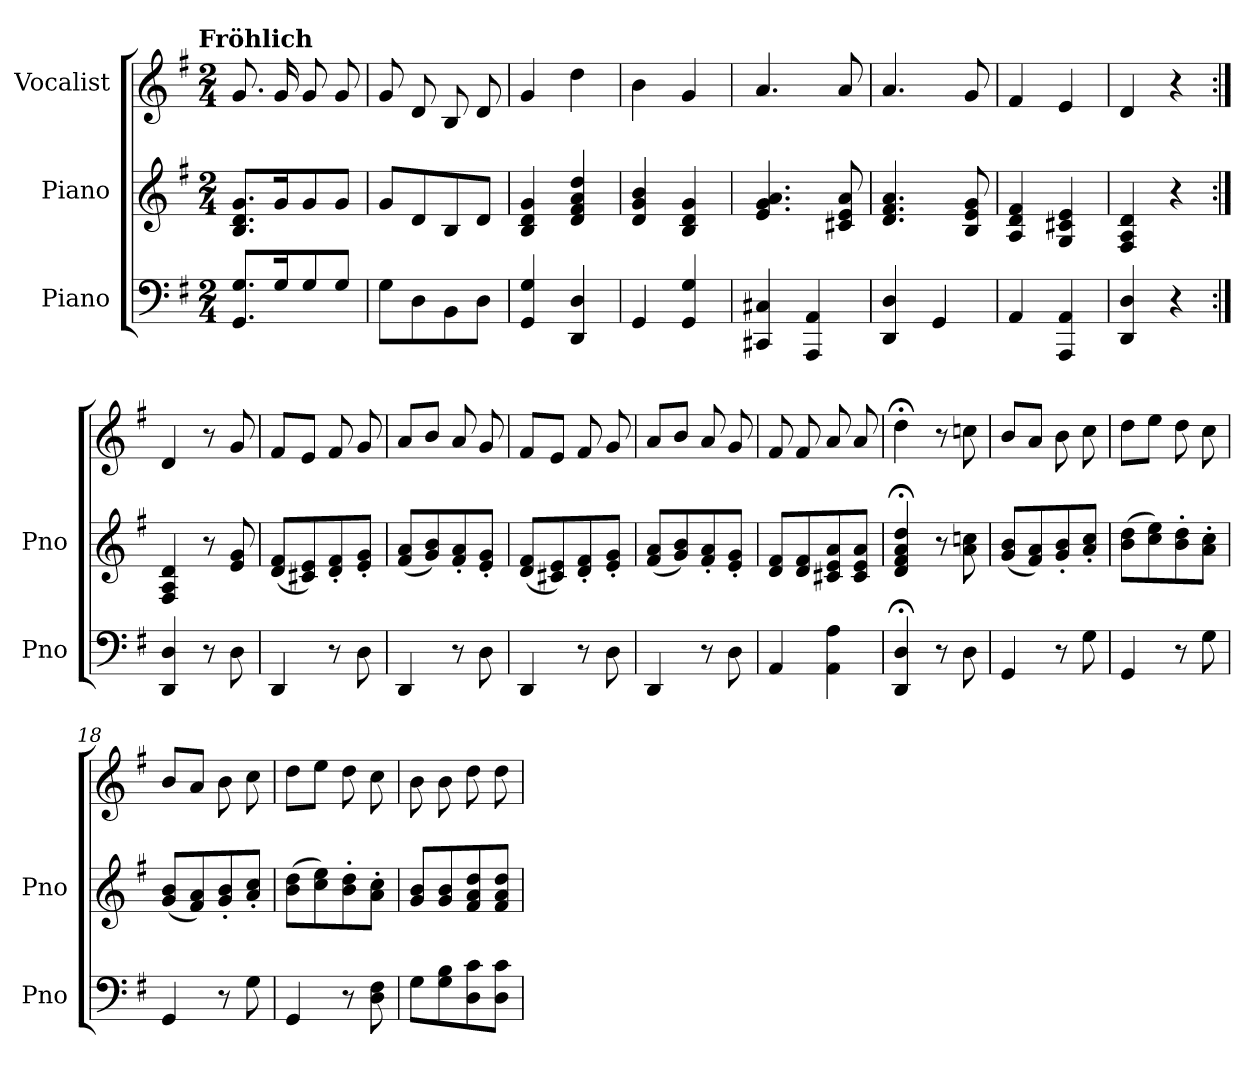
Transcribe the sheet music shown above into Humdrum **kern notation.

**kern	**kern	**kern
*part3	*part2	*part1
*staff3	*staff2	*staff1
*I"Piano	*I"Piano	*I"Vocalist
*I'Pno	*I'Pno	*
*clefF4	*clefG2	*clefG2
*k[f#]	*k[f#]	*k[f#]
*G:	*G:	*G:
!!LO:TX:omd:t=Fröhlich
*M2/4	*M2/4	*M2/4
*MM120	*MM120	*MM120
=1	=1	=1
8.GG 8.GL	8.B 8.d 8.gL	8.g
16GK	16gK	16g
8G	8g	8g
8GJ	8gJ	8g
=2	=2	=2
8GL	8gL	8g
8D	8d	8d
8BB	8B	8B
8DJ	8dJ	8d
=3	=3	=3
4GG 4G	4B 4d 4g	4g
4DD 4D	4d 4f# 4a 4dd	4dd
=4	=4	=4
4GG	4d 4g 4b	4b
4GG 4G	4B 4d 4g	4g
=5	=5	=5
4CC#X 4C#X	4.e 4.g 4.a	4.a
4AAA 4AA	.	.
.	8c#X 8e 8a	8a
=6	=6	=6
4DD 4D	4.d 4.f# 4.a	4.a
4GG	.	.
.	8B 8e 8g	8g
=7	=7	=7
4AA	4A 4d 4f#	4f#
4AAA 4AA	4G 4c#X 4e	4e
=1	=1	=1
4DD 4D	4F# 4A 4d	4d
4r	4r	4r
=1:|!	=1:|!	=1:|!
4DD 4D	4F# 4A 4d	4d
8r	8r	8r
8D	8e 8g	8g
=10	=10	=10
4DD	(8d 8f#L	8f#L
.	8c#X 8e)	8eJ
8r	8d' 8f#'	8f#
8D	8e' 8g'J	8g
=11	=11	=11
4DD	(8f# 8aL	8aL
.	8g 8b)	8bJ
8r	8f#' 8a'	8a
8D	8e' 8g'J	8g
=12	=12	=12
4DD	(8d 8f#L	8f#L
.	8c#X 8e)	8eJ
8r	8d' 8f#'	8f#
8D	8e' 8g'J	8g
=13	=13	=13
4DD	(8f# 8aL	8aL
.	8g 8b)	8bJ
8r	8f#' 8a'	8a
8D	8e' 8g'J	8g
=14	=14	=14
4AA	8d 8f#L	8f#
.	8d 8f#	8f#
4AA 4A	8c#X 8e 8a	8a
.	8c# 8e 8aJ	8a
=15	=15	=15
4DD;< 4D;<	4d;< 4f#;< 4a;< 4dd;<	4dd;<
8r	8r	8r
8D	8a 8ccn	8ccn
=16	=16	=16
4GG	(8g 8bL	8bL
.	8f# 8a)	8aJ
8r	8g' 8b'	8b
8G	8a' 8cc'J	8cc
=17	=17	=17
4GG	(8b 8ddL	8ddL
.	8cc 8ee)	8eeJ
8r	8b' 8dd'	8dd
8G	8a' 8cc'J	8cc
=18	=18	=18
4GG	(8g 8bL	8bL
.	8f# 8a)	8aJ
8r	8g' 8b'	8b
8G	8a' 8cc'J	8cc
=19	=19	=19
4GG	(8b 8ddL	8ddL
.	8cc 8ee)	8eeJ
8r	8b' 8dd'	8dd
8D 8F#	8a' 8cc'J	8cc
=20	=20	=20
8GL	8g 8bL	8b
8G 8B	8g 8b	8b
8D 8c	8f# 8a 8dd	8dd
8D 8cJ	8f# 8a 8ddJ	8dd
=	=	=
*-	*-	*-
